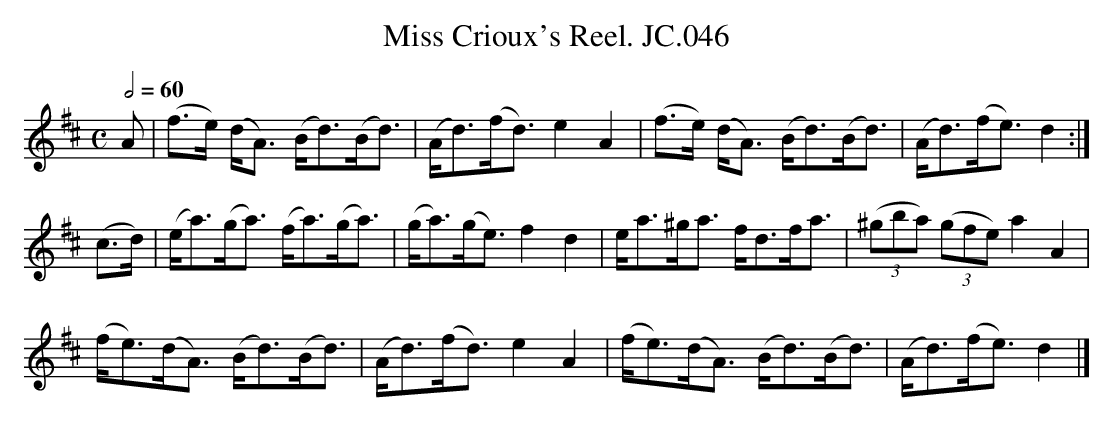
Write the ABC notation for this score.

X:1
T:Miss Crioux's Reel. JC.046
M:C
L:1/8
Q:2/4=60
K:D
A|(f>e) (d<A) (B<d)(B<d)|(A<d)(f<d)e2A2|\\
(f>e) (d<A) (B<d)(B<d)|(A<d)(f<e)d2:|
(c>d)|(e<a)(g<a) (f<a)(g<a)|(g<a)(g<e)f2d2|\\
e<a^g<a f<df<a|((3^gba) ((3gfe) a2A2|
(f<e)(d<A) (B<d)(B<d)|(A<d)(f<d)e2A2|\\
(f<e)(d<A) (B<d)(B<d)|(A<d)(f<e)d2|]
